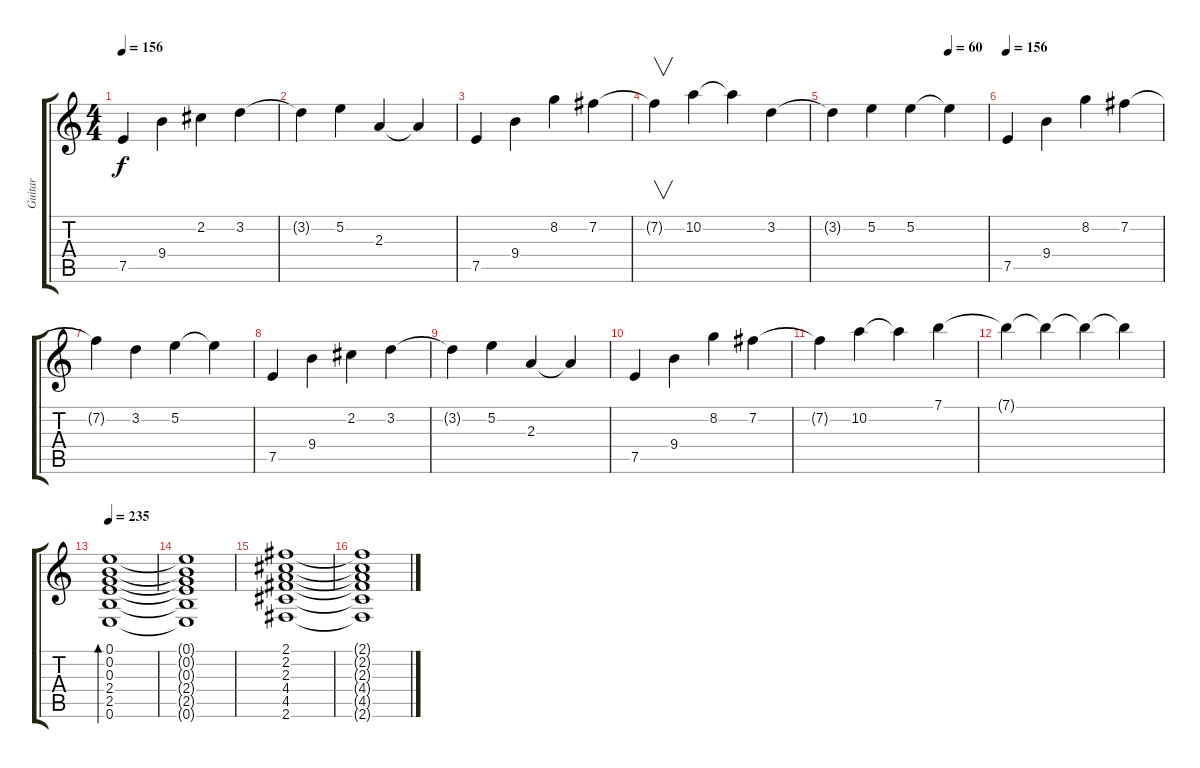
\track ("Guitar" "Guitar") {instrument electricguitarclean}
\staff {score tabs}
\tuning (E4 B3 G3 D3 A2 E2) {hide}
\ts (4 4)
\tempo 156
\clef g2
\ks c
7.5.4{dy f} 9.4.4 2.2.4 3.2.4 |
3.2{t}.4 5.2.4 2.3.4 2.3{t}.4 |
7.5.4 9.4.4 8.2.4 7.2.4 |
7.2{t}.4{v} 10.2.4 10.2{t}.4 3.2.4 |
\tempo (60 0.75)
3.2{t}.4 5.2.4 5.2.4 5.2{t}.4 |
\tempo 156
7.5.4 9.4.4 8.2.4 7.2.4 |
7.2{t}.4 3.2.4 5.2.4 5.2{t}.4 |
7.5.4 9.4.4 2.2.4 3.2.4 |
3.2{t}.4 5.2.4 2.3.4 2.3{t}.4 |
7.5.4 9.4.4 8.2.4 7.2.4 |
7.2{t}.4 10.2.4 10.2{t}.4 7.1.4 |
7.1{t}.4 7.1{t}.4 7.1{t}.4 7.1{t}.4 |
\tempo 235
(0.1 0.2 0.3 2.4 2.5 0.6).1{bd 60} |
(0.1{t} 0.2{t} 0.3{t} 2.4{t} 2.5{t} 0.6{t}).1 |
(2.1 2.2 2.3 4.4 4.5 2.6).1 |
(2.1{t} 2.2{t} 2.3{t} 4.4{t} 4.5{t} 2.6{t}).1
